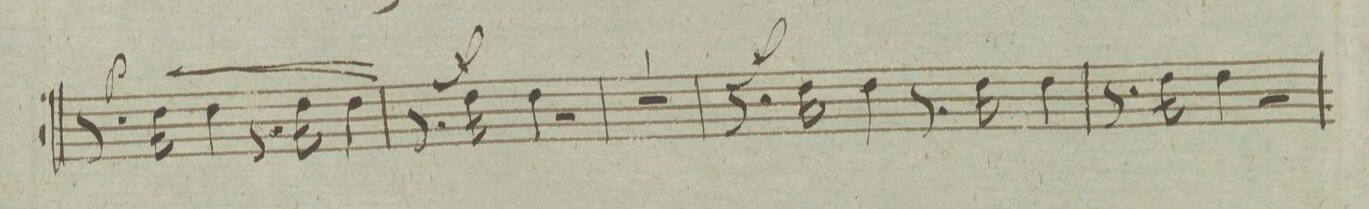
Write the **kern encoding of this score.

**kern	**dynam
*I"Cornu. Primo in F	*
*clefG2	*
*k[]	*
*met(c)	*
*M4/4	*
8.r	.
16g\	p <
4g\	.
8.r	.
16g\	.
4g\	[[
=7	=7
8.r	.
16g\	f
4g\	.
2r	.
=8	=8
1r	.
=9	=9
1ryy	.
=10	=10
8.r	.
16g\	f
4g\	.
8.r	.
16g\	.
4g\	.
=11	=11
8.r	.
16g\	.
4g\	.
2r	.
=12	=12
*-	*-
